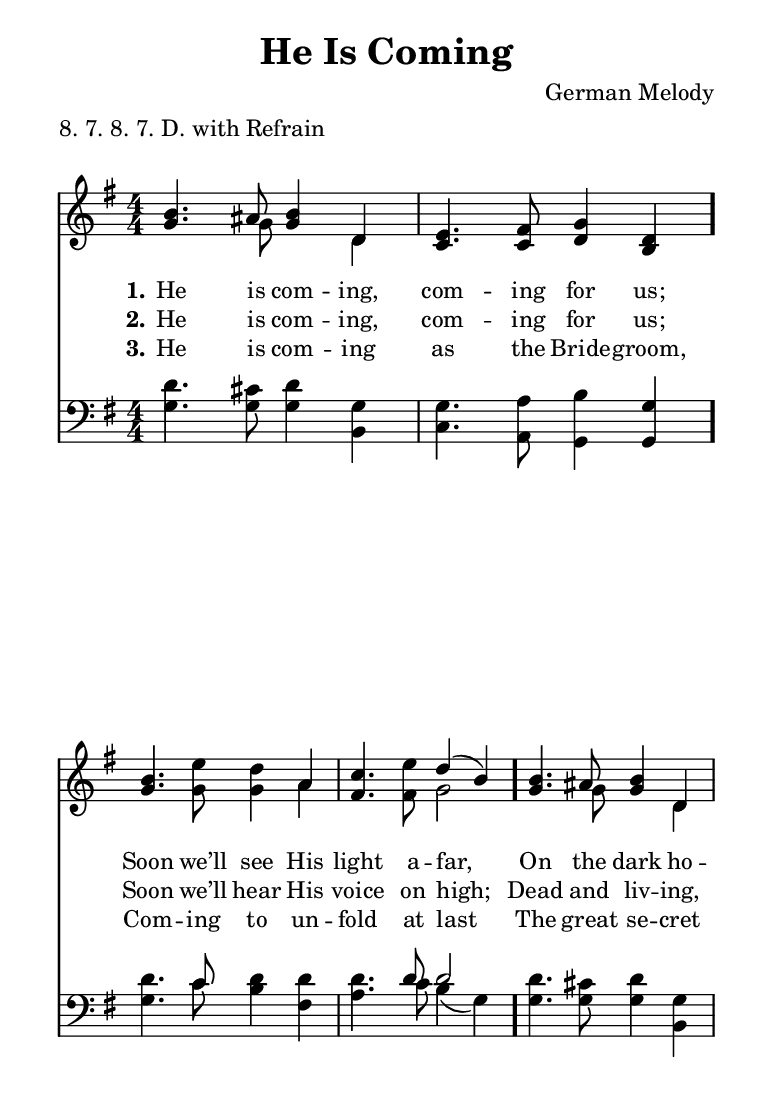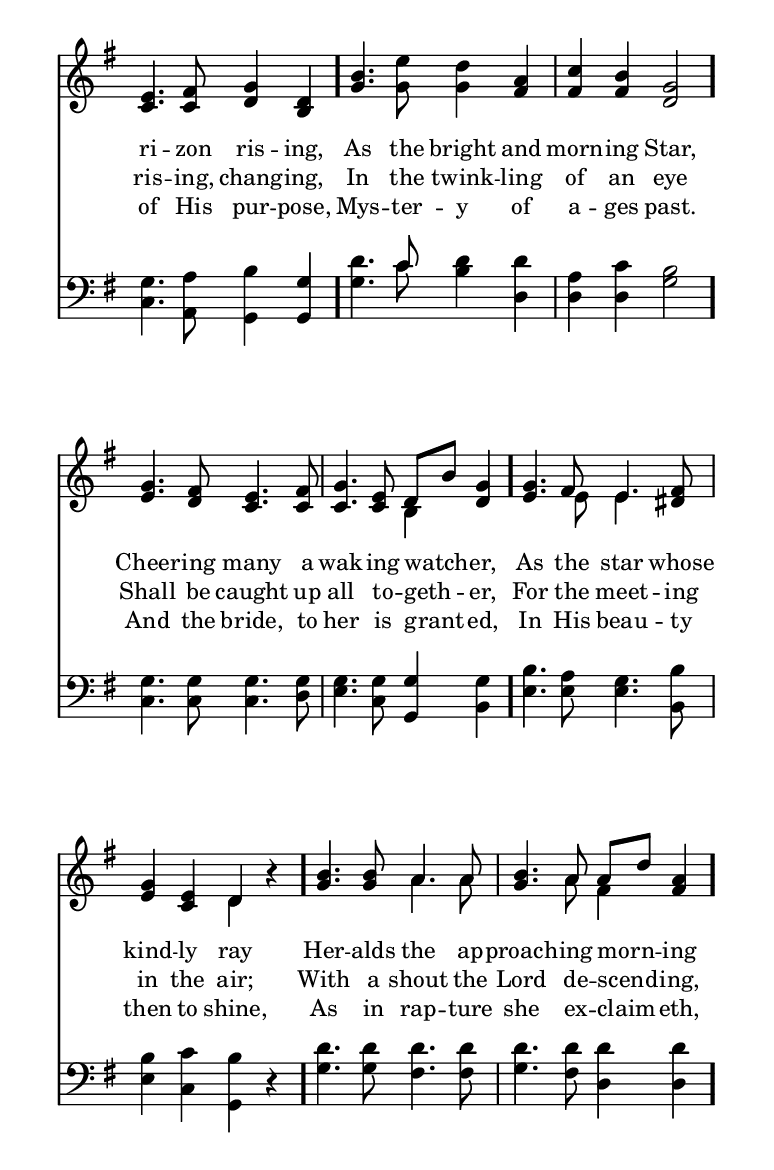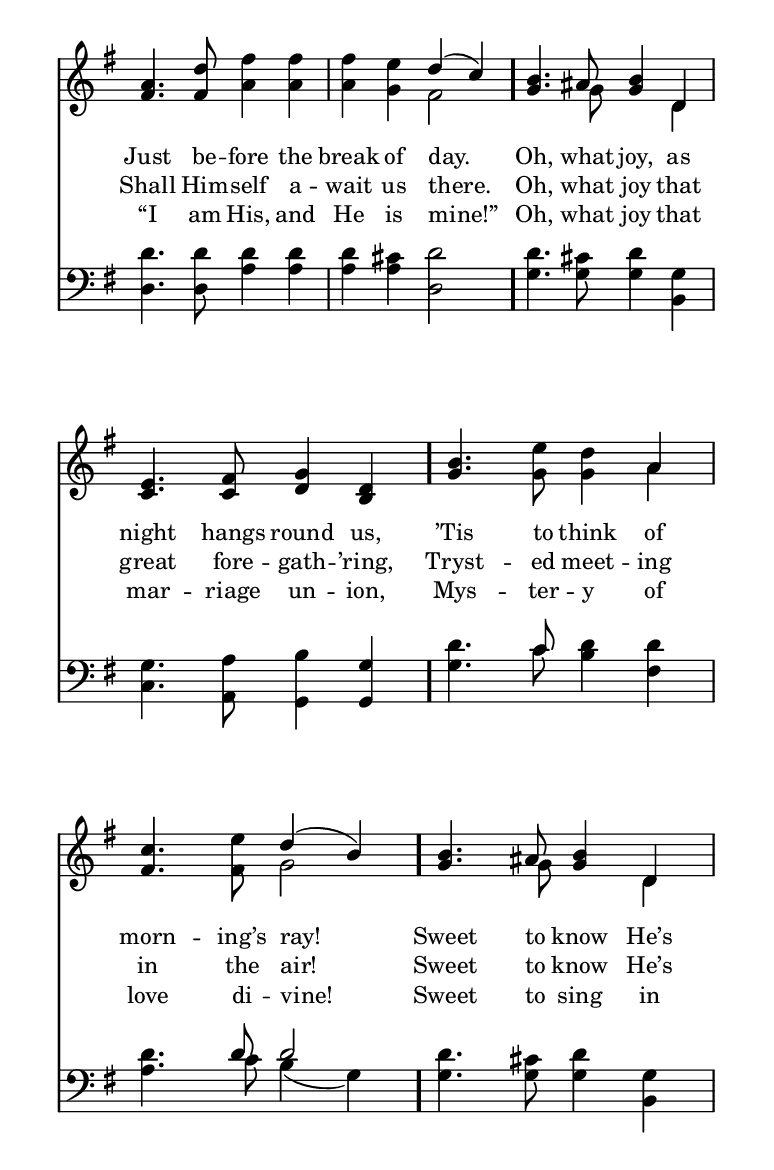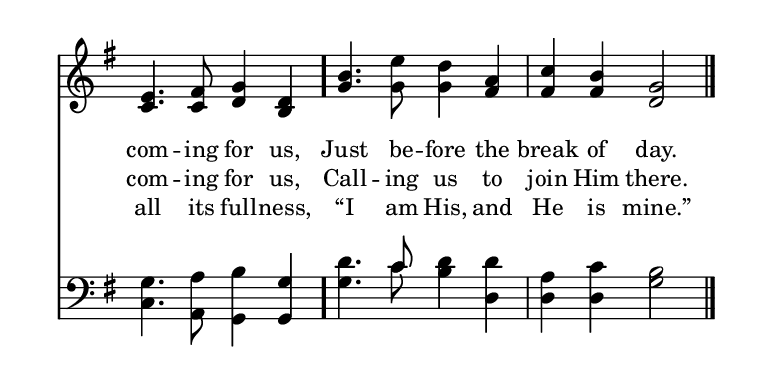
\include "common/global.ily"
\paper {
  \include "common/paper.ily"
  systems-per-page = #(cond (is-eogsized 4) (#t #f))
  system-count = #(cond (is-eogsized 6) (#t #f))
  ragged-last-bottom = ##t
}

\header{
  hymnnumber = "218"
  title = "He Is Coming"
  tunename = ""
  meter = "8. 7. 8. 7. D. with Refrain"
  poet = ""
  composer = "German Melody"
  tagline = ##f
}

global = {
  \include "common/overrides.ily"
  \override Staff.TimeSignature.style = #'numbered
  \time 4/4
  \override Score.MetronomeMark.transparent = ##t % hide all fermata changes too
  \tempo 4=110
  \key g \major
  \autoBeamOff
}

notesSoprano = {
\global
\relative c'' {

  b4. ais8 b4 d, | e4. fis8 g4 d |
  b'4. e8 d4 a | c4. e8 d4( b) |
  b4. ais8 b4 d, | e4. fis8 g4 d |
  b'4. e8 d4 a | c b g2

  g4. fis8 e4. fis8 | g4. e8 d8[ b'] g4 |
  g4. fis8 e4. fis8 | g4 e d r |
  b'4. b8 a4. a8 | b4. a8 a8[ d] a4 |
  a4. d8 fis4 fis | fis e d( c) % !

  b4. ais8 b4 d, | e4. fis8 g4 d |
  b'4. e8 d4 a | c4. e8 d4( b) |
  b4. ais8 b4 d, | e4. fis8 g4 d |
  b'4. e8 d4 a | c b g2 |

  \bar "|."

}
}

notesAlto = {
\global
\relative e' {

  g4. g8 g4 d | c4. c8 d4 b |
  g'4. g8 g4 a | fis4. fis8 g2 |
  g4. g8 g4 d | c4. c8 d4 b |
  g'4. g8 g4 fis | fis fis d2 |

  e4. d8 c4. c8 | c4. c8 b4 d |
  e4. e8 e4. dis8 | e4 c d r |
  g4. g8 a4. a8 | g4. a8 fis4 fis |
  fis4. fis8 a4 a | a g fis2 |

  g4. g8 g4 d | c4. c8 d4 b |
  g'4. g8 g4 a | fis4. fis8 g2 |
  g4. g8 g4 d | c4. c8 d4 b |
  g'4. g8 g4 fis | fis fis d2 |

}
}

notesTenor = {
\global
\relative a {

  d4. cis8 d4 g, | g4. a8 b4 g |
  d'4. c8 d4 d | d4. d8 d2 |
  d4. cis8 d4 g, | g4. a8 b4 g |
  d'4. c8 d4 d | a4 c b2 |

  g4. g8 g4. g8 | g4. g8 g4 g |
  b4. a8 g4. b8 | b4 c b r |
  d4. d8 d4. d8 | d4. d8 d4 d |
  d4. d8 d4 d | d cis d2 |

  d4. cis8 d4 g, | g4. a8 b4 g |
  d'4. c8 d4 d | d4. d8 d2 |
  d4. cis8 d4 g, | g4. a8 b4 g |
  d'4. c8 d4 d | a4 c b2 |

}
}

notesBass = {
\global
\relative f {

  g4. g8 g4 b, | c4. a8 g4 g |
  g'4. c8 b4 fis | a4. c8 b4( g) |
  g4. g8 g4 b, | c4. a8 g4 g |
  g'4. c8 b4 d, | d d g2 |

  c,4. c8 c4. d8 | e4. c8 g4 b |
  e4. e8 e4. b8 | e4 c g r |
  g'4. g8 fis4. fis8 | g4. fis8 d4 d |
  d4. d8 a'4 a | a a d,2 |

  g4. g8 g4 b, | c4. a8 g4 g |
  g'4. c8 b4 fis | a4. c8 b4( g) |
  g4. g8 g4 b, | c4. a8 g4 g |
  g'4. c8 b4 d, | d d g2 |

}
}

wordsA = \lyricmode {
\set stanza = "1."

He is com -- ing, com -- ing for us; \bar "."
Soon we’ll see His light a -- far, \bar "."
On the dark ho -- ri -- zon ris -- ing, \bar "."
As the bright and morn -- ing Star, \bar "."
Cheer -- ing many a wak -- ing watch -- er, \bar "."
As the star whose kind -- ly ray \bar "."
Her -- alds the ap -- proach -- ing morn -- ing \bar "."
Just be -- fore the break of day. \bar "."
Oh, what joy, as night hangs round us, \bar "."
’Tis to think of morn -- ing’s ray! \bar "."
Sweet to know He’s com -- ing for us, \bar "."
Just be -- fore the break of day. \bar "."

}

wordsB = \lyricmode {
\set stanza = "2."

He is com -- ing, com -- ing for us;
Soon we’ll hear His voice on high;
Dead and liv -- ing, ris -- ing, chang -- ing,
In the twink -- ling of an eye
Shall be caught up all to -- geth -- er,
For the meet -- ing in the air;
With a shout the Lord de -- scend -- ing,
Shall Him -- self a -- wait us there.
Oh, what joy that great fore -- gath -- ’ring,
Tryst -- ed meet -- ing in the air!
Sweet to know He’s com -- ing for us,
Call -- ing us to join Him there.

}

wordsC = \lyricmode {
\set stanza = "3."

He is com -- ing as the Bride -- groom,
Com -- ing to un -- fold at last
The great se -- cret of His pur -- pose,
Mys -- ter -- y of a -- ges past.
And the bride, to her is grant -- ed,
In His beau -- ty then to shine,
As in rap -- ture she ex -- claim -- eth,
“I am His, and He is mine!”
Oh, what joy that mar -- riage un -- ion,
Mys -- ter -- y of love di -- vine!
Sweet to sing in all its full -- ness,
“I am His, and He is mine.”

}

\score {
  \context ChoirStaff <<
    \context Staff = upper <<
      \set Staff.autoBeaming = ##f
      \set ChoirStaff.systemStartDelimiter = #'SystemStartBar
      \set ChoirStaff.printPartCombineTexts = ##f
      \partcombine #'(2 . 11) \notesSoprano \notesAlto
      \context NullVoice = sopranos { \voiceOne << \notesSoprano >> }
      \context Lyrics = one   \lyricsto sopranos \wordsA
      \context Lyrics = two   \lyricsto sopranos \wordsB
      \context Lyrics = three \lyricsto sopranos \wordsC
    >>
    \context Staff = men <<
      \set Staff.autoBeaming = ##f
      \clef bass
      \set ChoirStaff.printPartCombineTexts = ##f
      \partcombine #'(2 . 11) \notesTenor \notesBass
    >>
  >>
  \layout {
    \include "common/layout.ily"
  }
  #(cond ((ly:get-option 'eog-midi-permitted) #{ \midi{
    \include "common/midi.ily"
  } #}))
}

\version "2.19.49"  % necessary for upgrading to future LilyPond versions.

% vi:set et ts=2 sw=2 ai nocindent syntax=lilypond:
